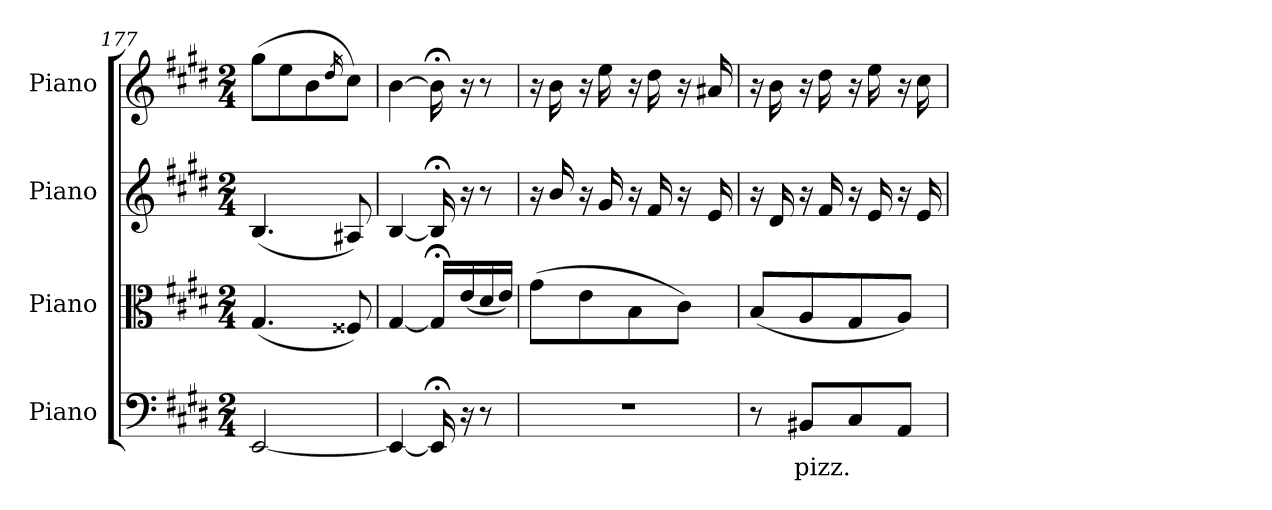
**kern	**text	**kern	**kern	**kern
*part4	*part4	*part3	*part2	*part1
*staff4	*staff4	*staff3	*staff2	*staff1
*I"Piano	*	*I"Piano	*I"Piano	*I"Piano
*I'Pno	*	*I'Pno	*I'Pno	*I'Pno
!!LO:LB:g=z
*clefF4	*	*clefC3	*clefG2	*clefG2
*k[f#c#g#d#]	*	*k[f#c#g#d#]	*k[f#c#g#d#]	*k[f#c#g#d#]
*M2/4	*	*M2/4	*M2/4	*M2/4
=177	=177	=177	=177	=177
[2EE/	.	(4.G#/	(4.B/	(8gg#\L
.	.	.	.	8ee\
.	.	.	.	8b\
.	.	.	.	16qdd#/
.	.	8F##X/)	8A#X/)	8cc#\J)
=178	=178	=178	=178	=178
4EE/_	.	[4G#/	[4B/	[4b\
16EE;</]	.	16G#;/LL]	16B;</]	16b;<\]
16r	.	(16e/	16r	16r
8r	.	16d#/	8r	8r
.	.	16e/JJ)	.	.
=179	=179	=179	=179	=179
2r	.	(8g#\L	16r	16r
.	.	.	16b/	16b\
.	.	8e\	16r	16r
.	.	.	16g#/	16ee\
.	.	8B\	16r	16r
.	.	.	16f#/	16dd#\
.	.	8c#\J)	16r	16r
.	.	.	16e/	16a#X/
=180	=180	=180	=180	=180
8r	.	(8B/L	16r	16r
.	.	.	16d#/	16b\
!	!LO:LY:b	!	!	!
8BB#X/L	pizz.	8A/	16r	16r
.	.	.	16f#/	16dd#\
8C#/	.	8G#/	16r	16r
.	.	.	16e/	16ee\
8AA/J	.	8A/J)	16r	16r
.	.	.	16e/	16cc#\
=	=	=	=	=
*-	*-	*-	*-	*-
